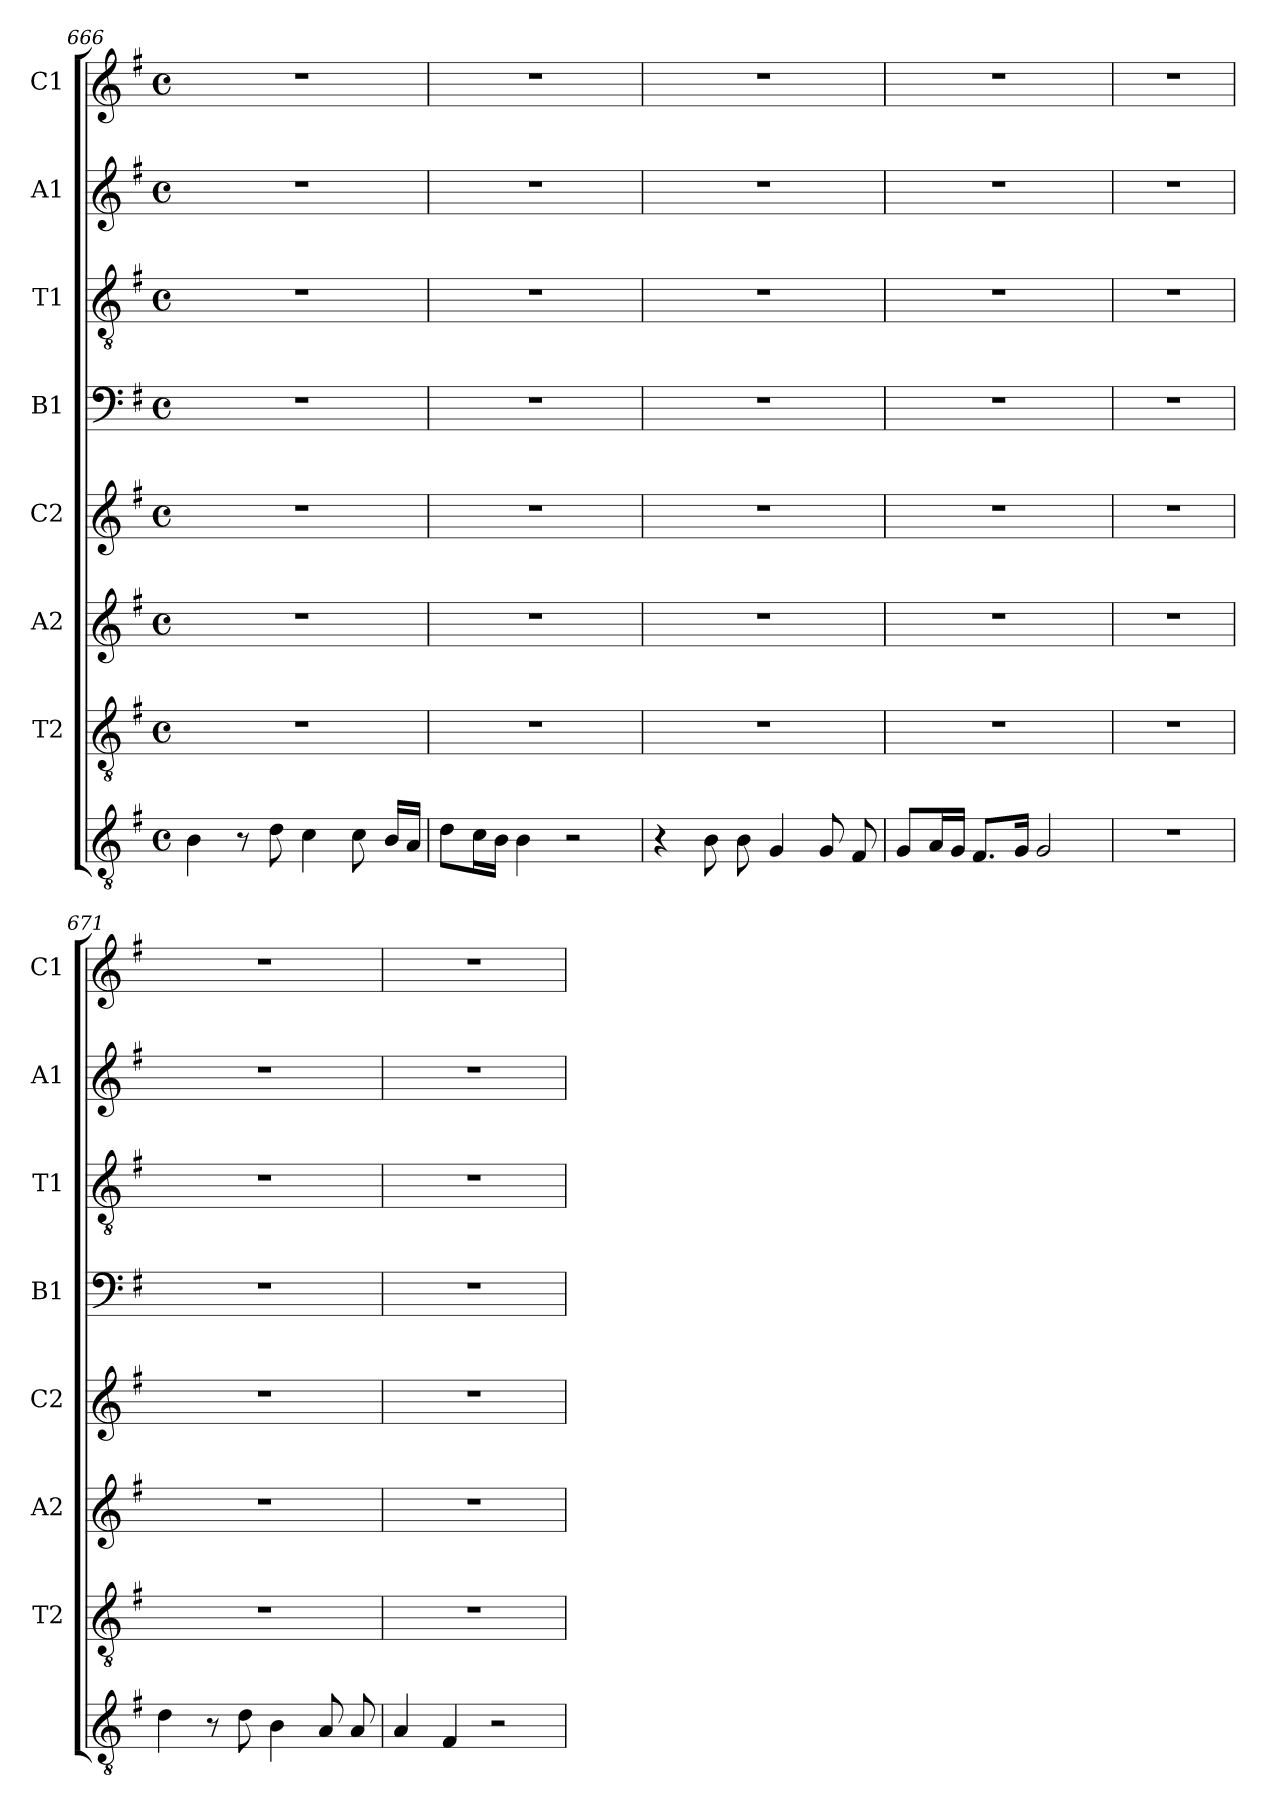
**kern	**kern	**kern	**kern	**kern	**kern	**kern	**kern
*part8	*part7	*part6	*part5	*part4	*part3	*part2	*part1
*staff8	*staff7	*staff6	*staff5	*staff4	*staff3	*staff2	*staff1
*	*I"T2	*I"A2	*I"C2	*I"B1	*I"T1	*I"A1	*I"C1
*	*I'T2	*I'A2	*I'C2	*I'B1	*I'T1	*I'A1	*I'C1
*clefGv2	*clefGv2	*clefG2	*clefG2	*clefF4	*clefGv2	*clefG2	*clefG2
*k[f#]	*k[f#]	*k[f#]	*k[f#]	*k[f#]	*k[f#]	*k[f#]	*k[f#]
*G:	*G:	*G:	*G:	*G:	*G:	*G:	*G:
*M4/4	*M4/4	*M4/4	*M4/4	*M4/4	*M4/4	*M4/4	*M4/4
*met(c)	*met(c)	*met(c)	*met(c)	*met(c)	*met(c)	*met(c)	*met(c)
=666	=666	=666	=666	=666	=666	=666	=666
4B\	1r	1r	1r	1r	1r	1r	1r
8r	.	.	.	.	.	.	.
8d\	.	.	.	.	.	.	.
4c\	.	.	.	.	.	.	.
8c\	.	.	.	.	.	.	.
16B/LL	.	.	.	.	.	.	.
16A/JJ	.	.	.	.	.	.	.
=667	=667	=667	=667	=667	=667	=667	=667
8d\L	1r	1r	1r	1r	1r	1r	1r
16c\L	.	.	.	.	.	.	.
16B\JJ	.	.	.	.	.	.	.
4B\	.	.	.	.	.	.	.
2r	.	.	.	.	.	.	.
!!LO:PB:g=z
=668	=668	=668	=668	=668	=668	=668	=668
4r	1r	1r	1r	1r	1r	1r	1r
8B\	.	.	.	.	.	.	.
8B\	.	.	.	.	.	.	.
4G/	.	.	.	.	.	.	.
8G/	.	.	.	.	.	.	.
8F#/	.	.	.	.	.	.	.
=669	=669	=669	=669	=669	=669	=669	=669
8G/L	1r	1r	1r	1r	1r	1r	1r
16A/L	.	.	.	.	.	.	.
16G/JJ	.	.	.	.	.	.	.
8.F#/L	.	.	.	.	.	.	.
16G/Jk	.	.	.	.	.	.	.
2G/	.	.	.	.	.	.	.
=670	=670	=670	=670	=670	=670	=670	=670
1r	1r	1r	1r	1r	1r	1r	1r
=671	=671	=671	=671	=671	=671	=671	=671
4d\	1r	1r	1r	1r	1r	1r	1r
8r	.	.	.	.	.	.	.
8d\	.	.	.	.	.	.	.
4B\	.	.	.	.	.	.	.
8A/	.	.	.	.	.	.	.
8A/	.	.	.	.	.	.	.
=672	=672	=672	=672	=672	=672	=672	=672
4A/	1r	1r	1r	1r	1r	1r	1r
4F#/	.	.	.	.	.	.	.
2r	.	.	.	.	.	.	.
=	=	=	=	=	=	=	=
*-	*-	*-	*-	*-	*-	*-	*-
